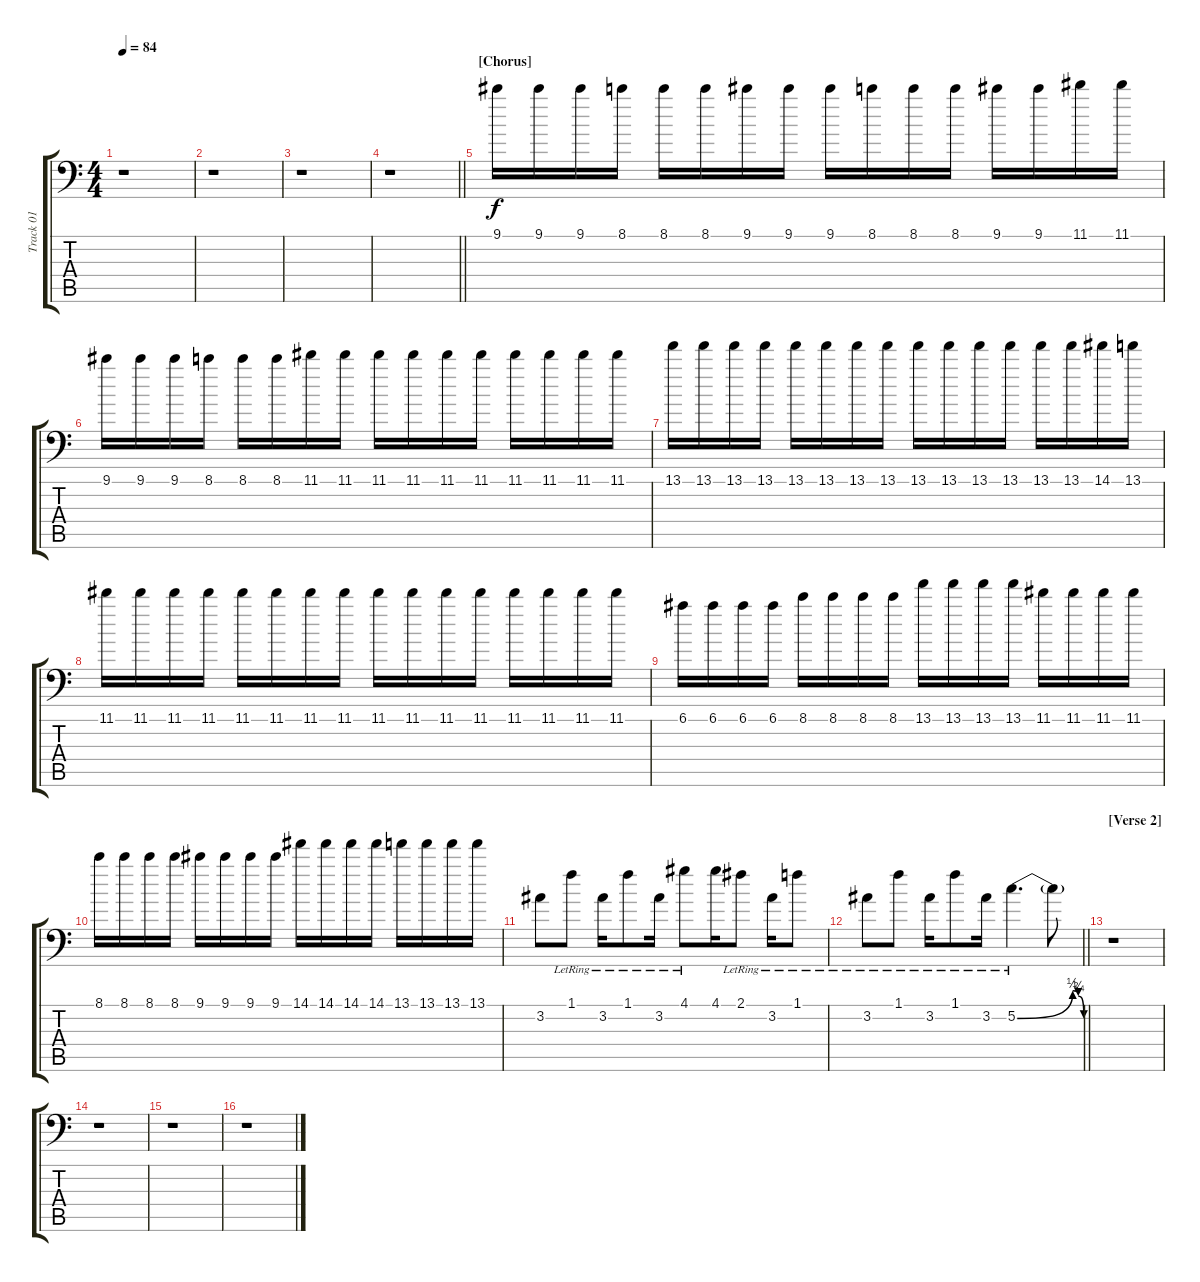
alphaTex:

\track ("Track 01" "Track 01") {instrument electricguitarjazz}
\staff {score tabs}
\tuning (E4 G3 Eb3 Bb2 F2 Bb1) {hide}
\ts (4 4)
\tempo 84
\clef f4
\ks c
r.1{dy f} |
r.1 |
r.1 |
\barLineRight lightlight
r.1 |
\section ("" "[Chorus]")
9.1.16 9.1.16 9.1.16 8.1.16 8.1.16 8.1.16 9.1.16 9.1.16 9.1.16 8.1.16 8.1.16 8.1.16 9.1.16 9.1.16 11.1.16 11.1.16 |
9.1.16 9.1.16 9.1.16 8.1.16 8.1.16 8.1.16 11.1.16 11.1.16 11.1.16 11.1.16 11.1.16 11.1.16 11.1.16 11.1.16 11.1.16 11.1.16 |
13.1.16 13.1.16 13.1.16 13.1.16 13.1.16 13.1.16 13.1.16 13.1.16 13.1.16 13.1.16 13.1.16 13.1.16 13.1.16 13.1.16 14.1.16 13.1.16 |
11.1.16 11.1.16 11.1.16 11.1.16 11.1.16 11.1.16 11.1.16 11.1.16 11.1.16 11.1.16 11.1.16 11.1.16 11.1.16 11.1.16 11.1.16 11.1.16 |
6.1.16 6.1.16 6.1.16 6.1.16 8.1.16 8.1.16 8.1.16 8.1.16 13.1.16 13.1.16 13.1.16 13.1.16 11.1.16 11.1.16 11.1.16 11.1.16 |
8.1.16 8.1.16 8.1.16 8.1.16 9.1.16 9.1.16 9.1.16 9.1.16 14.1.16 14.1.16 14.1.16 14.1.16 13.1.16 13.1.16 13.1.16 13.1.16 |
3.2.8 1.1{lr}.8 3.2{lr}.16 1.1{lr}.8 3.2{lr}.16 4.1{lr}.8 4.1.16 2.1{lr}.8 3.2{lr}.16 1.1{lr}.8 |
\barLineRight lightlight
3.2{lr}.8 1.1{lr}.8 3.2{lr}.16 1.1{lr}.8 3.2{lr}.16 5.2{be (custom 0 0 50 2 55 1 60 0) lr}.4{d instrument distortionguitar} 5.2{t}.8 |
\section ("" "[Verse 2]")
r.1 |
r.1 |
r.1 |
r.1
